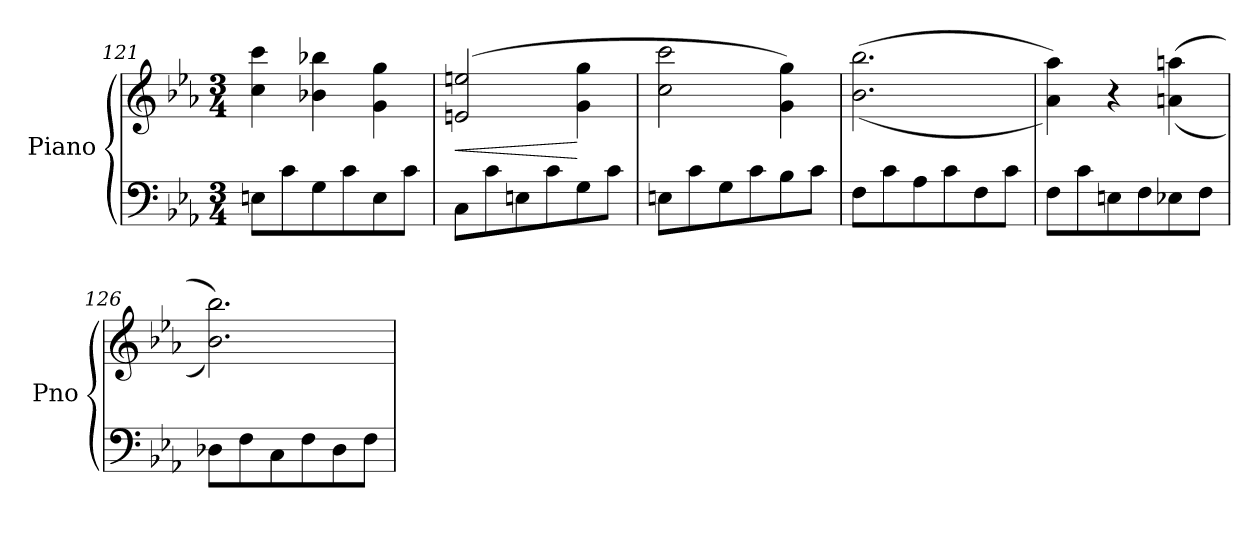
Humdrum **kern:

**kern	**kern	**dynam
*part1	*part1	*part1
*staff2	*staff1	*staff1/2
*I"Piano	*	*
*I'Pno	*	*
!!LO:LB:g=z
*clefF4	*clefG2	*
*k[b-e-a-]	*k[b-e-a-]	*
*E-:	*E-:	*
*M3/4	*M3/4	*
=121	=121	=121
8En\L	4cc\ 4ccc\	.
8c\	.	.
8G\	4b-X\ 4bb-X\	.
8c\	.	.
8E\	4g\ 4gg\	.
8c\J	.	.
=122	=122	=122
!	!	!LO:HP:b
8C\L	(2en/ 2een/	<
8c\	.	.
8En\	.	.
8c\	.	.
8G\	4g\ 4gg\	[
8c\J	.	.
=123	=123	=123
8En\L	2cc\ 2ccc\	.
8c\	.	.
8G\	.	.
8c\	.	.
8B-\	4g\ 4gg\)	.
8c\J	.	.
=124	=124	=124
8F\L	((2.b-\ 2.bb-\	.
8c\	.	.
8A-\	.	.
8c\	.	.
8F\	.	.
8c\J	.	.
=125	=125	=125
8F\L	4a-\ 4aa-\))	.
8c\	.	.
8En\	4r	.
8F\	.	.
8E-X\	((4an\ 4aan\	.
8F\J	.	.
=126	=126	=126
8D-X\L	2.b-\ 2.bb-\))	.
8F\	.	.
8C\	.	.
8F\	.	.
8D-\	.	.
8F\J	.	.
=	=	=
*-	*-	*-
